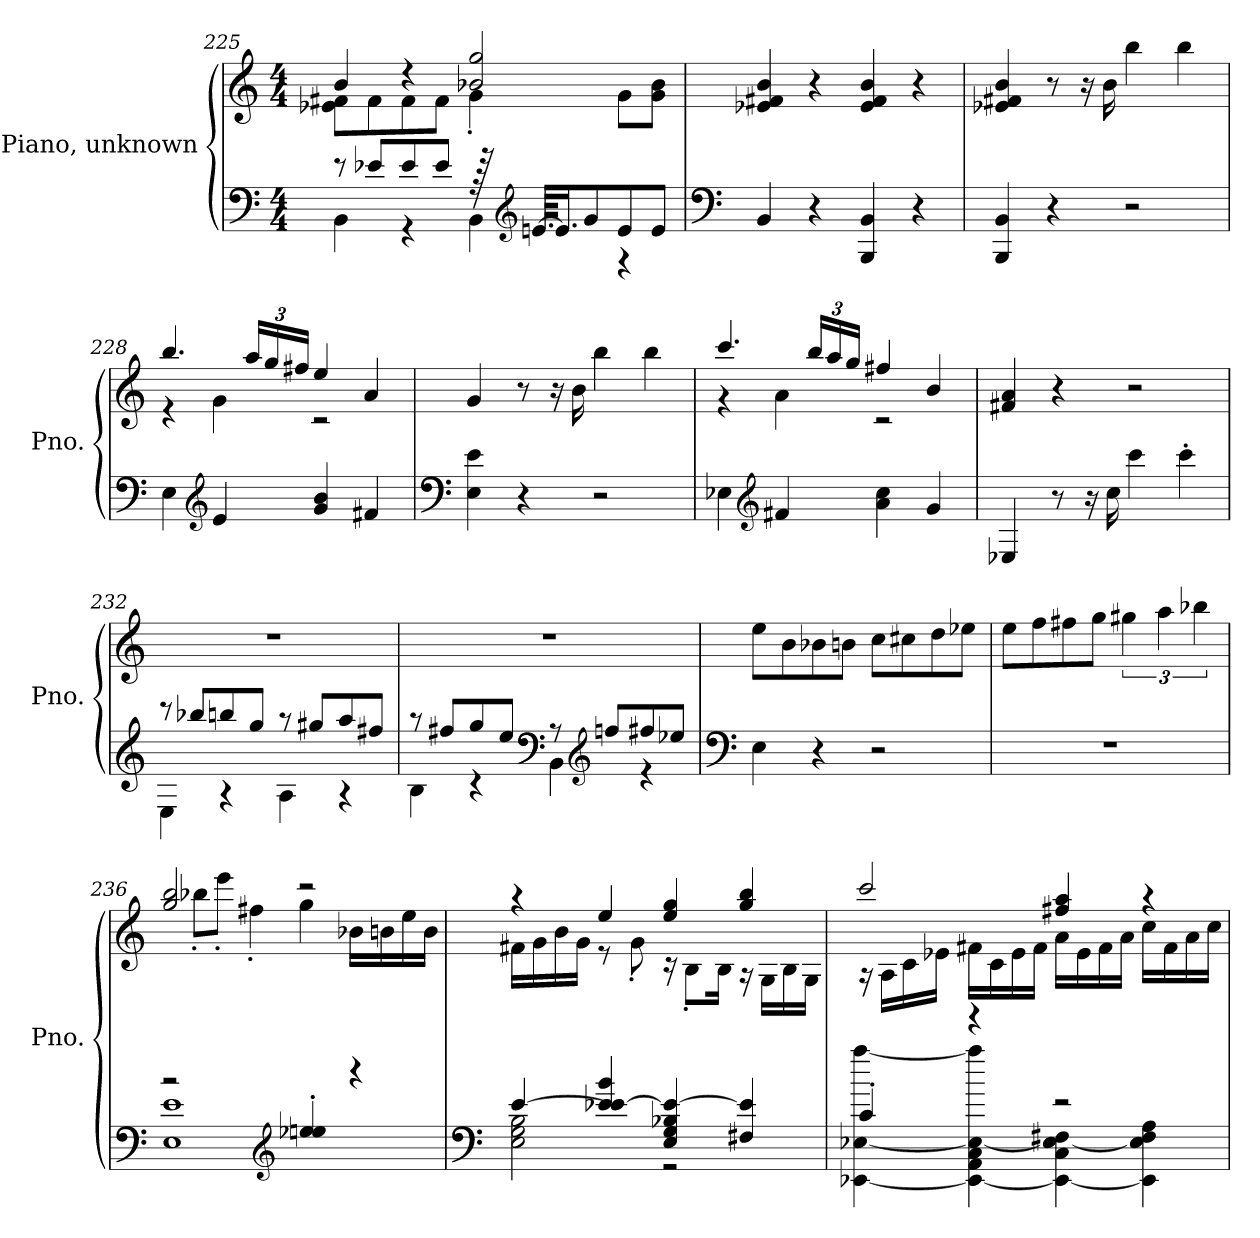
**kern	**kern
*part1	*part1
*staff2	*staff1
*I"Piano, unknown	*
*I'Pno.	*
!!LO:PB:g=z
*clefF4	*clefG2
*k[]	*k[]
*M4/4	*M4/4
=225	=225
*^	*^
8r	4BB\	4b/	8e-X\ 8f#X\L
8e-X/L	.	.	8f#\
8e-/	4r	4r	8f#\
8e-/J	.	.	8f#\J
128r	4BB\	2b-X/ 2gg/	4g'\
*clefG2	*	*	*
[64.en/KKLL	.	.	.
16.e/J]	.	.	.
8g/	.	.	.
8e/	4r	.	8g\L
8e/J	.	.	8g\ 8b-\J
*v	*v	*	*
*	*v	*v
=226	=226
*clefF4	*
4BB/	4e-X/ 4f#X/ 4b/
4r	4r
4BBB/ 4BB/	4e-/ 4f#/ 4b/
4r	4r
=227	=227
4BBB/ 4BB/	4e-X/ 4f#X/ 4b/
4r	8r
.	16r
.	16b\
2r	4bb\
.	4bb\
=228	=228
*	*^
4E\	4.bb/	4r
*clefG2	*	*
4e/	.	4g\
*	*Xbrackettup	*
.	24aa/LL	.
.	24gg/	.
.	24ff#X/JJ	.
4g/ 4b/	4ee/	2r
4f#X/	4a/	.
*	*v	*v
!!LO:LB:g=z
=229	=229
*clefF4	*
4E\ 4e\	4g/
4r	8r
.	16r
.	16b\
2r	4bb\
.	4bb\
=230	=230
*	*^
4E-X\	4.ccc/	4r
*clefG2	*	*
4f#X/	.	4a\
.	24bb/LL	.
.	24aa/	.
.	24gg/JJ	.
4a\ 4cc\	4ff#X/	2r
4g/	4b/	.
*	*v	*v
=231	=231
4E-X/	4f#X/ 4a/
8r	4r
16r	.
16cc\	.
4ccc\	2r
4ccc'\	.
=232	=232
*^	*
8r	4E\	1r
8bb-X/L	.	.
8bbn/	4r	.
8gg/J	.	.
8r	4A\	.
8gg#X/L	.	.
8aa/	4r	.
8ff#X/J	.	.
!!LO:LB:g=z
=233	=233	=233
8r	4B\	1r
8ff#X/L	.	.
8gg/	4r	.
8ee/J	.	.
*clefF4	*	*
8r	4BB\	.
*clefG2	*	*
8ffn/L	.	.
8ff#X/	4r	.
8ee-X/J	.	.
*v	*v	*
=234	=234
*clefF4	*
4E\	8ee\L
.	8b\
4r	8b-X\
.	8bn\J
2r	8cc\L
.	8cc#X\
.	8dd\
.	8ee-X\J
=235	=235
1r	8ee\L
.	8ff\
.	8ff#X\
.	8gg\J
*	*brackettup
.	6gg#X\
.	6aa\
.	6bb-X\
!!LO:LB:g=z
=236	=236
*^	*^
2r	1E 1e	2gg/ 2bb/	8bb-X'\L
.	.	.	8eee'\J
.	.	.	4ff#X'\
*clefG2	*	*	*
4ee-X/' 4een/'	.	2r	4gg\
4r	.	.	16b-X\LL
.	.	.	16bn\
.	.	.	16ee\
.	.	.	16b\JJ
=237	=237	=237	=237
*clefF4	*	*	*
[4e/	2E\ 2G\ 2B\	4r	16f#X\LL
.	.	.	16g\
.	.	.	16b\
.	.	.	16g\JJ
4e-X/ 4e/_ 4b/	.	4ee/	8r
.	.	.	8g'\
4E/ 4G/ 4B-X/ 4e/_	2r	4ee/ 4gg/	16r
.	.	.	8B'\L
.	.	.	16B\Jk
4F#X/ 4e/]	.	4gg/ 4bb/	16r
.	.	.	16G\LL
.	.	.	16B\
.	.	.	16G\JJ
!!LO:LB:g=z	!!
=238	=238	=238	=238
4c'/	[4EE-X\ [4E-X\ [4aa\	2ccc/	16r
.	.	.	16A\LL
.	.	.	16c\
.	.	.	16e-X\JJ
4r	4EE-\_ 4AA\ 4C\ 4E-\_ 4aa\]	.	16f#X\LL
.	.	.	16c\
.	.	.	16e-\
.	.	.	16f#\JJ
2r	4EE-\_ 4C\ 4E-\_ 4F#X\	4ff#X/ 4aa/	16a\LL
.	.	.	16e-\
.	.	.	16f#\
.	.	.	16a\JJ
.	4EE-\] 4E-\] 4F#\ 4A\	4r	16cc\LL
.	.	.	16f#\
.	.	.	16a\
.	.	.	16cc\JJ
*v	*v	*	*
*	*v	*v
=	=
*-	*-
